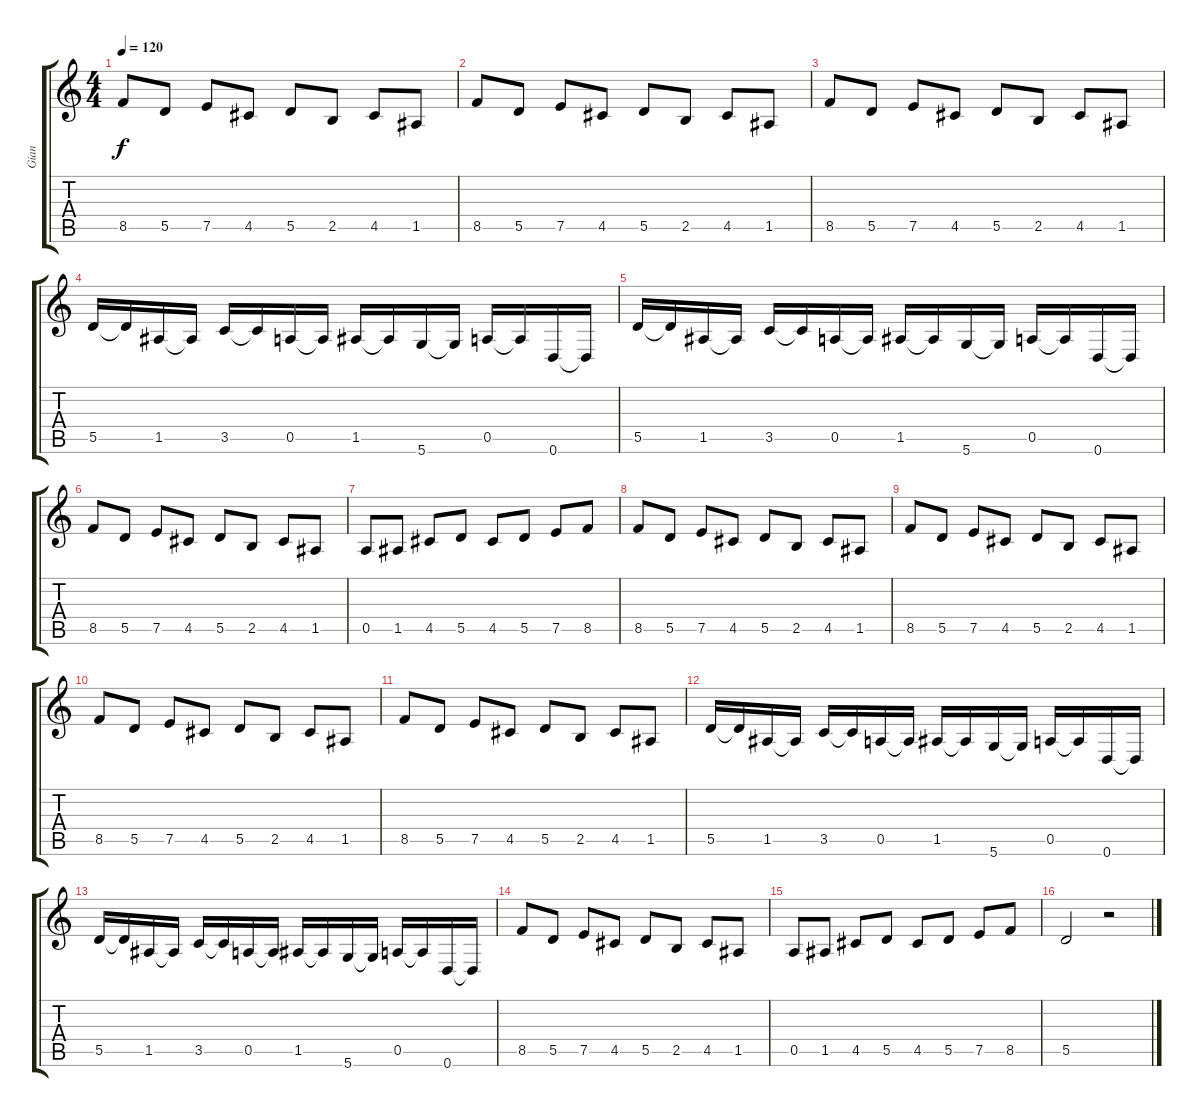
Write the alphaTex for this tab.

\track ("Gian" "Gian") {instrument overdrivenguitar}
\staff {score tabs}
\tuning (E4 B3 G3 D3 A2 D2) {hide}
\ts (4 4)
\tempo 120
\clef g2
\ks c
8.5.8{dy f} 5.5.8 7.5.8 4.5.8 5.5.8 2.5.8 4.5.8 1.5.8 |
8.5.8 5.5.8 7.5.8 4.5.8 5.5.8 2.5.8 4.5.8 1.5.8 |
8.5.8 5.5.8 7.5.8 4.5.8 5.5.8 2.5.8 4.5.8 1.5.8 |
5.5.16 5.5{t}.16 1.5.16 1.5{t}.16 3.5.16 3.5{t}.16 0.5.16 0.5{t}.16 1.5.16 1.5{t}.16 5.6.16 5.6{t}.16 0.5.16 0.5{t}.16 0.6.16 0.6{t}.16 |
5.5.16 5.5{t}.16 1.5.16 1.5{t}.16 3.5.16 3.5{t}.16 0.5.16 0.5{t}.16 1.5.16 1.5{t}.16 5.6.16 5.6{t}.16 0.5.16 0.5{t}.16 0.6.16 0.6{t}.16 |
8.5.8 5.5.8 7.5.8 4.5.8 5.5.8 2.5.8 4.5.8 1.5.8 |
0.5.8 1.5.8 4.5.8 5.5.8 4.5.8 5.5.8 7.5.8 8.5.8 |
8.5.8{balance 3} 5.5.8 7.5.8 4.5.8 5.5.8 2.5.8 4.5.8 1.5.8 |
8.5.8 5.5.8 7.5.8 4.5.8 5.5.8 2.5.8 4.5.8 1.5.8 |
8.5.8 5.5.8 7.5.8 4.5.8 5.5.8 2.5.8 4.5.8 1.5.8 |
8.5.8 5.5.8 7.5.8 4.5.8 5.5.8 2.5.8 4.5.8 1.5.8 |
5.5.16 5.5{t}.16 1.5.16 1.5{t}.16 3.5.16 3.5{t}.16 0.5.16 0.5{t}.16 1.5.16 1.5{t}.16 5.6.16 5.6{t}.16 0.5.16 0.5{t}.16 0.6.16 0.6{t}.16 |
5.5.16 5.5{t}.16 1.5.16 1.5{t}.16 3.5.16 3.5{t}.16 0.5.16 0.5{t}.16 1.5.16 1.5{t}.16 5.6.16 5.6{t}.16 0.5.16 0.5{t}.16 0.6.16 0.6{t}.16 |
8.5.8 5.5.8 7.5.8 4.5.8 5.5.8 2.5.8 4.5.8 1.5.8 |
0.5.8 1.5.8 4.5.8 5.5.8 4.5.8 5.5.8 7.5.8 8.5.8 |
5.5.2 r.2
